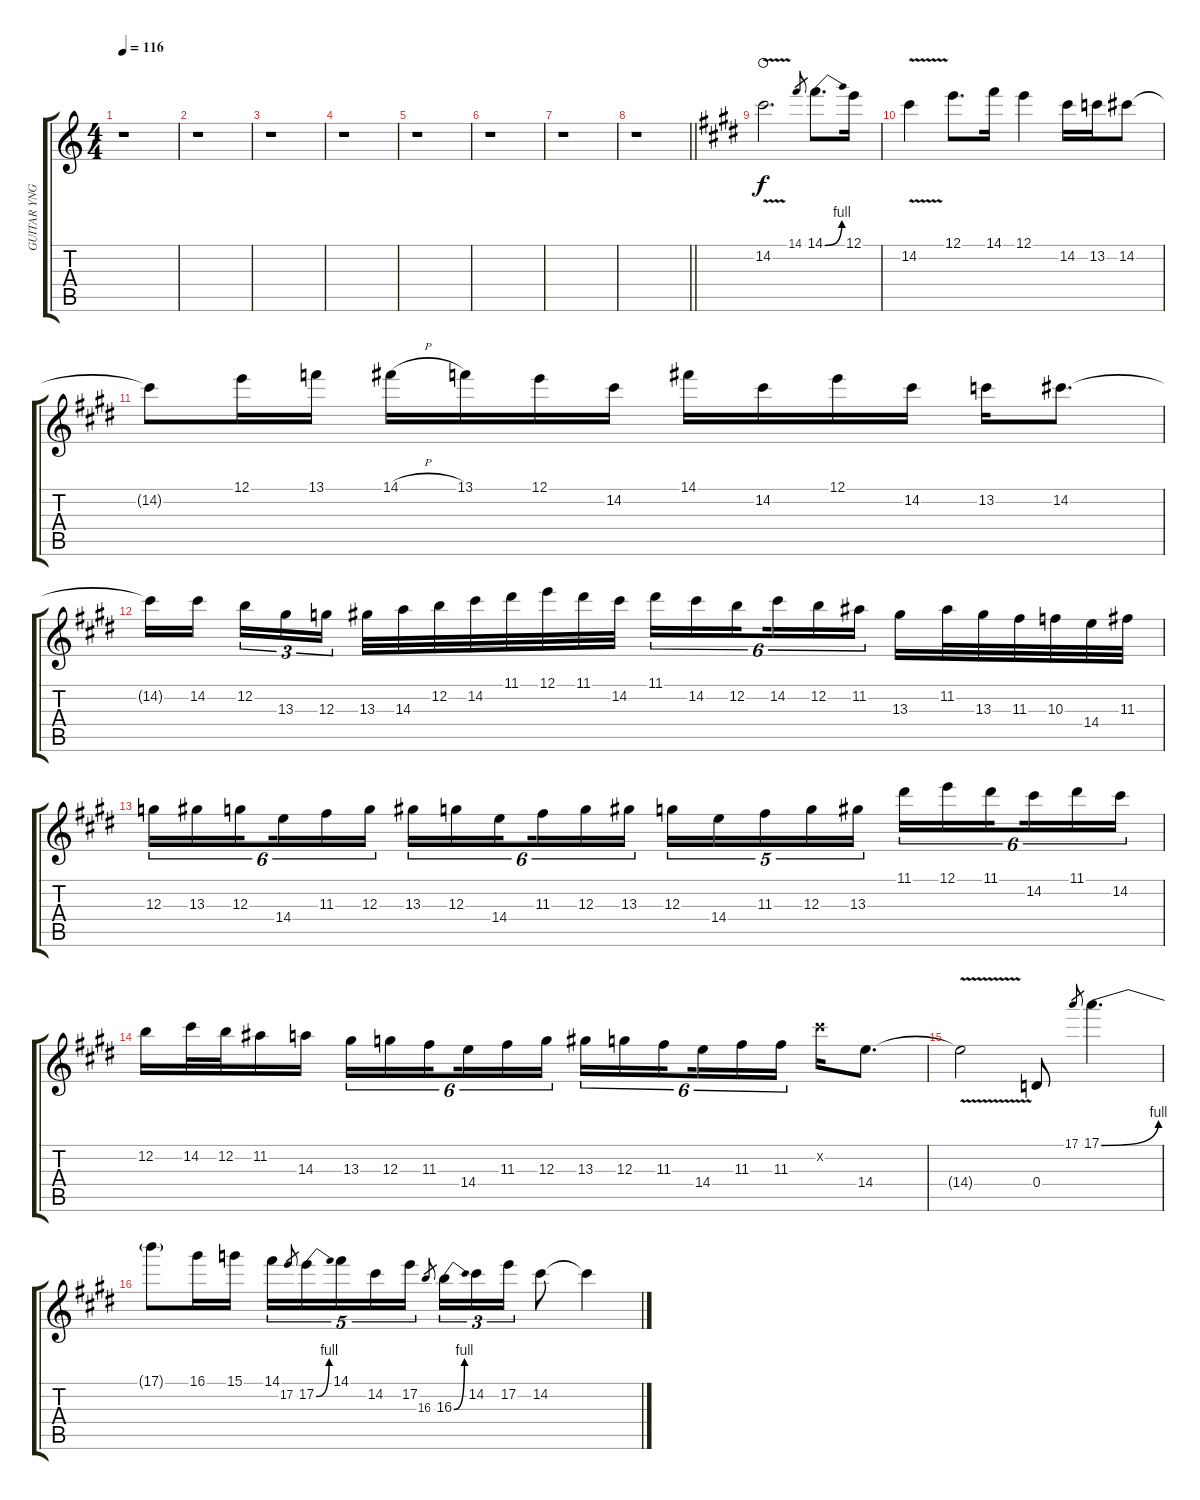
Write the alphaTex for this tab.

\track ("GUITAR YNGWIE 1" "GUITAR YNG") {instrument overdrivenguitar}
\staff {score tabs}
\tuning (E4 B3 G3 D3 A2 E2) {hide}
\ts (4 4)
\tempo 116
\clef g2
\ks c
r.1{dy f} |
r.1 |
r.1 |
r.1 |
r.1 |
r.1 |
r.1 |
\barLineRight lightlight
r.1 |
\ks c#minor
14.2{v}.2{d waho} 14.1.8{gr} 14.1{be (bend 0 0 60 4)}.8{d} 12.1.16 |
14.2{v}.4 12.1.8{d} 14.1.16 12.1.4 14.2.16 13.2.16 14.2.8 |
14.2{t}.8 12.1.16 13.1.16 14.1{h}.16 13.1.16 12.1.16 14.2.16 14.1.16 14.2.16 12.1.16 14.2.16 13.2.16 14.2.8{d} |
14.2{t}.16 14.2.16{beam splitsecondary} 12.2.16{tu (3 2)} 13.3.16{tu (3 2)} 12.3.16{tu (3 2)} 13.3.32 14.3.32 12.2.32 14.2.32 11.1.32 12.1.32 11.1.32 14.2.32 11.1.16{tu (6 4)} 14.2.16{tu (6 4)} 12.2.16{tu (6 4) beam splitsecondary} 14.2.16{tu (6 4)} 12.2.16{tu (6 4)} 11.2.16{tu (6 4)} 13.3.16 11.2.32 13.3.32 11.3.32 10.3.32 14.4.32 11.3.32 |
12.3.16{tu (6 4)} 13.3.16{tu (6 4)} 12.3.16{tu (6 4) beam splitsecondary} 14.4.16{tu (6 4)} 11.3.16{tu (6 4)} 12.3.16{tu (6 4)} 13.3.16{tu (6 4)} 12.3.16{tu (6 4)} 14.4.16{tu (6 4) beam splitsecondary} 11.3.16{tu (6 4)} 12.3.16{tu (6 4)} 13.3.16{tu (6 4)} 12.3.16{tu (5 4)} 14.4.16{tu (5 4)} 11.3.16{tu (5 4)} 12.3.16{tu (5 4)} 13.3.16{tu (5 4)} 11.1.16{tu (6 4)} 12.1.16{tu (6 4)} 11.1.16{tu (6 4) beam splitsecondary} 14.2.16{tu (6 4)} 11.1.16{tu (6 4)} 14.2.16{tu (6 4)} |
12.2.16 14.2.32 12.2.32 11.2.16 14.3.16 13.3.16{tu (6 4)} 12.3.16{tu (6 4)} 11.3.16{tu (6 4) beam splitsecondary} 14.4.16{tu (6 4)} 11.3.16{tu (6 4)} 12.3.16{tu (6 4)} 13.3.16{tu (6 4)} 12.3.16{tu (6 4)} 11.3.16{tu (6 4) beam splitsecondary} 14.4.16{tu (6 4)} 11.3.16{tu (6 4)} 11.3.16{tu (6 4)} 14.2{x}.16 14.4.8{d} |
14.4{v t}.2 0.4.8 17.1.8{gr} 17.1{be (bend 0 0 60 4)}.4{d} |
17.1{t}.8 16.1.16 15.1.16 14.1.16{tu (5 4)} 17.2.8{gr} 17.2{be (bend 0 0 60 4)}.16{tu (5 4)} 14.1.16{tu (5 4)} 14.2.16{tu (5 4)} 17.2.16{tu (5 4)} 16.3.8{gr} 16.3{be (bend 0 0 60 4)}.16{tu (3 2)} 14.2.16{tu (3 2)} 17.2.16{tu (3 2)} 14.2.8 14.2{t}.4
